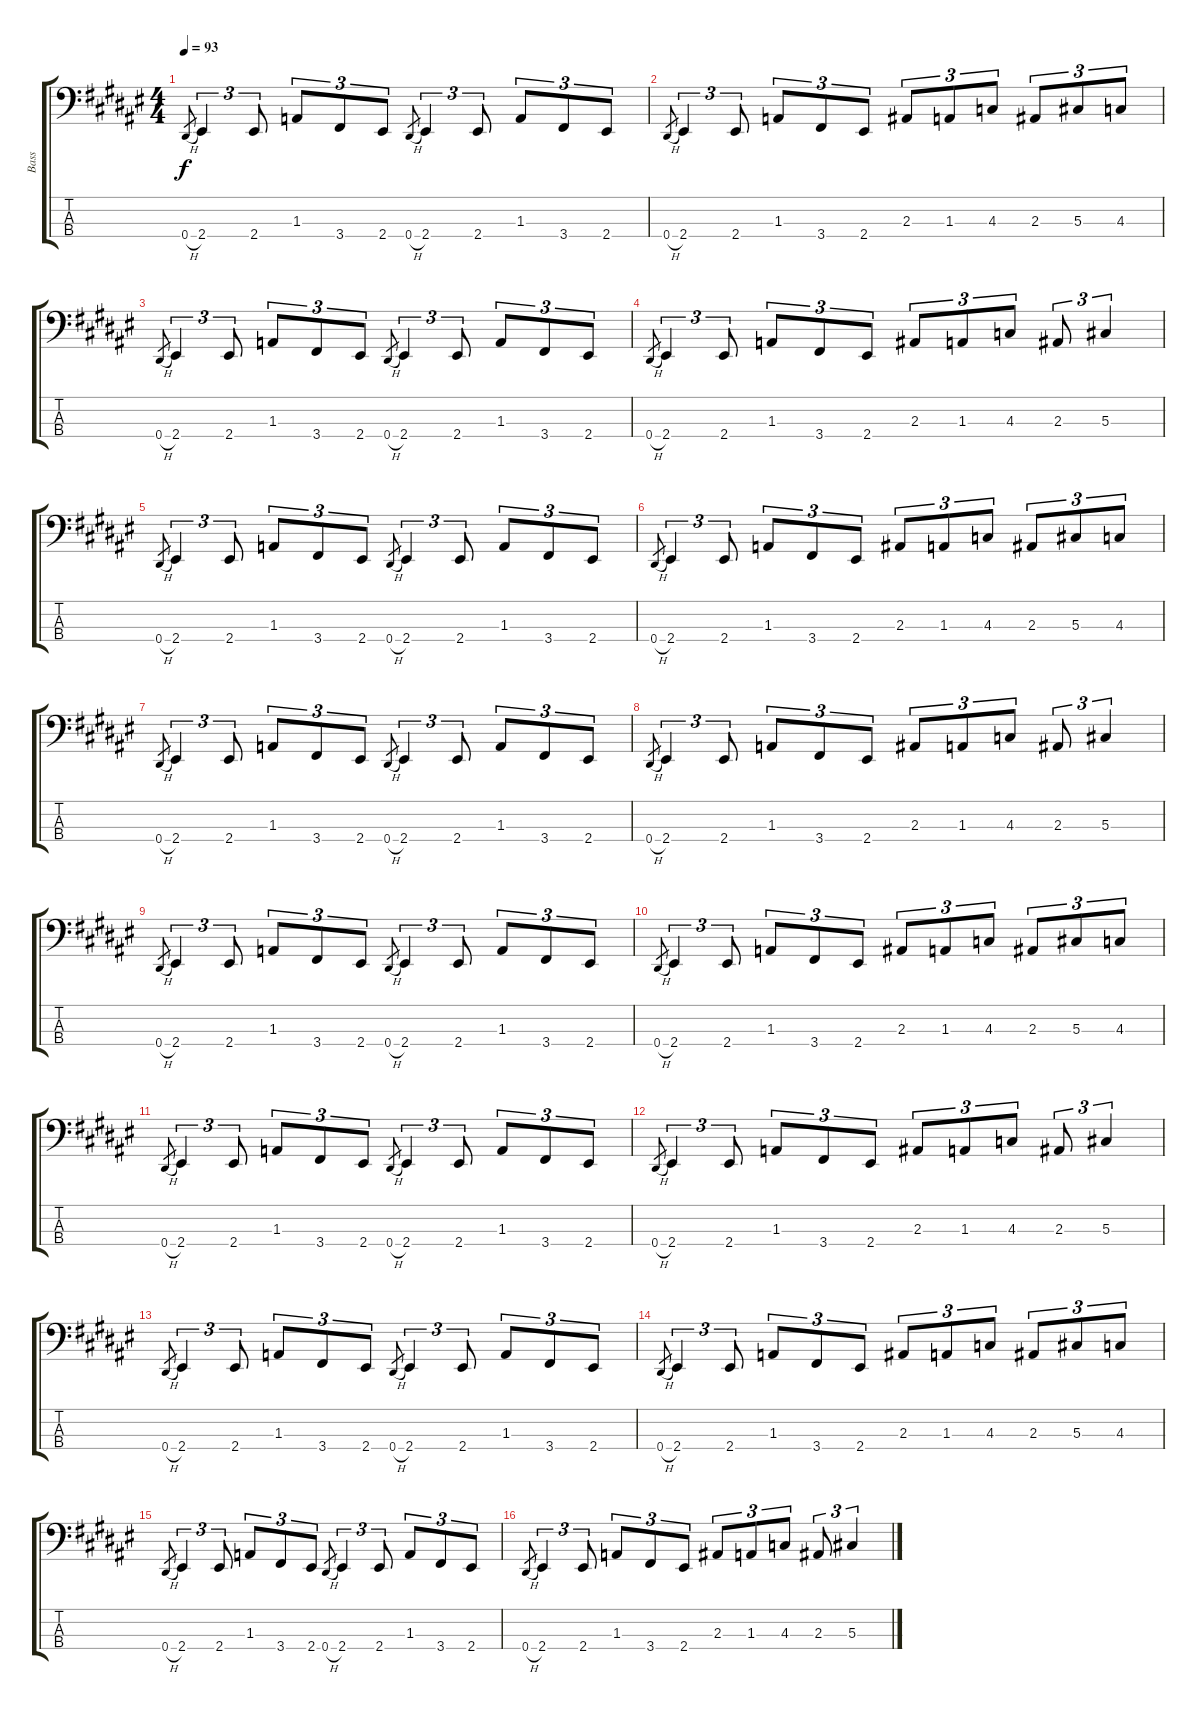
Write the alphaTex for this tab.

\track ("Bass" "Bass") {instrument electricbasspick}
\staff {score tabs}
\tuning (Gb2 Db2 Ab1 Eb1) {hide}
\ts (4 4)
\tempo 93
\clef f4
\ks d#minor
0.4{h}.8{gr dy f} 2.4.4{tu (3 2)} 2.4.8{tu (3 2)} 1.3.8{tu (3 2)} 3.4.8{tu (3 2)} 2.4.8{tu (3 2)} 0.4{h}.8{gr} 2.4.4{tu (3 2)} 2.4.8{tu (3 2)} 1.3.8{tu (3 2)} 3.4.8{tu (3 2)} 2.4.8{tu (3 2)} |
0.4{h}.8{gr} 2.4.4{tu (3 2)} 2.4.8{tu (3 2)} 1.3.8{tu (3 2)} 3.4.8{tu (3 2)} 2.4.8{tu (3 2)} 2.3.8{tu (3 2)} 1.3.8{tu (3 2)} 4.3.8{tu (3 2)} 2.3.8{tu (3 2)} 5.3.8{tu (3 2)} 4.3.8{tu (3 2)} |
0.4{h}.8{gr} 2.4.4{tu (3 2)} 2.4.8{tu (3 2)} 1.3.8{tu (3 2)} 3.4.8{tu (3 2)} 2.4.8{tu (3 2)} 0.4{h}.8{gr} 2.4.4{tu (3 2)} 2.4.8{tu (3 2)} 1.3.8{tu (3 2)} 3.4.8{tu (3 2)} 2.4.8{tu (3 2)} |
0.4{h}.8{gr} 2.4.4{tu (3 2)} 2.4.8{tu (3 2)} 1.3.8{tu (3 2)} 3.4.8{tu (3 2)} 2.4.8{tu (3 2)} 2.3.8{tu (3 2)} 1.3.8{tu (3 2)} 4.3.8{tu (3 2)} 2.3.8{tu (3 2)} 5.3.4{tu (3 2)} |
0.4{h}.8{gr} 2.4.4{tu (3 2)} 2.4.8{tu (3 2)} 1.3.8{tu (3 2)} 3.4.8{tu (3 2)} 2.4.8{tu (3 2)} 0.4{h}.8{gr} 2.4.4{tu (3 2)} 2.4.8{tu (3 2)} 1.3.8{tu (3 2)} 3.4.8{tu (3 2)} 2.4.8{tu (3 2)} |
0.4{h}.8{gr} 2.4.4{tu (3 2)} 2.4.8{tu (3 2)} 1.3.8{tu (3 2)} 3.4.8{tu (3 2)} 2.4.8{tu (3 2)} 2.3.8{tu (3 2)} 1.3.8{tu (3 2)} 4.3.8{tu (3 2)} 2.3.8{tu (3 2)} 5.3.8{tu (3 2)} 4.3.8{tu (3 2)} |
0.4{h}.8{gr} 2.4.4{tu (3 2)} 2.4.8{tu (3 2)} 1.3.8{tu (3 2)} 3.4.8{tu (3 2)} 2.4.8{tu (3 2)} 0.4{h}.8{gr} 2.4.4{tu (3 2)} 2.4.8{tu (3 2)} 1.3.8{tu (3 2)} 3.4.8{tu (3 2)} 2.4.8{tu (3 2)} |
0.4{h}.8{gr} 2.4.4{tu (3 2)} 2.4.8{tu (3 2)} 1.3.8{tu (3 2)} 3.4.8{tu (3 2)} 2.4.8{tu (3 2)} 2.3.8{tu (3 2)} 1.3.8{tu (3 2)} 4.3.8{tu (3 2)} 2.3.8{tu (3 2)} 5.3.4{tu (3 2)} |
0.4{h}.8{gr} 2.4.4{tu (3 2)} 2.4.8{tu (3 2)} 1.3.8{tu (3 2)} 3.4.8{tu (3 2)} 2.4.8{tu (3 2)} 0.4{h}.8{gr} 2.4.4{tu (3 2)} 2.4.8{tu (3 2)} 1.3.8{tu (3 2)} 3.4.8{tu (3 2)} 2.4.8{tu (3 2)} |
0.4{h}.8{gr} 2.4.4{tu (3 2)} 2.4.8{tu (3 2)} 1.3.8{tu (3 2)} 3.4.8{tu (3 2)} 2.4.8{tu (3 2)} 2.3.8{tu (3 2)} 1.3.8{tu (3 2)} 4.3.8{tu (3 2)} 2.3.8{tu (3 2)} 5.3.8{tu (3 2)} 4.3.8{tu (3 2)} |
0.4{h}.8{gr} 2.4.4{tu (3 2)} 2.4.8{tu (3 2)} 1.3.8{tu (3 2)} 3.4.8{tu (3 2)} 2.4.8{tu (3 2)} 0.4{h}.8{gr} 2.4.4{tu (3 2)} 2.4.8{tu (3 2)} 1.3.8{tu (3 2)} 3.4.8{tu (3 2)} 2.4.8{tu (3 2)} |
0.4{h}.8{gr} 2.4.4{tu (3 2)} 2.4.8{tu (3 2)} 1.3.8{tu (3 2)} 3.4.8{tu (3 2)} 2.4.8{tu (3 2)} 2.3.8{tu (3 2)} 1.3.8{tu (3 2)} 4.3.8{tu (3 2)} 2.3.8{tu (3 2)} 5.3.4{tu (3 2)} |
0.4{h}.8{gr} 2.4.4{tu (3 2)} 2.4.8{tu (3 2)} 1.3.8{tu (3 2)} 3.4.8{tu (3 2)} 2.4.8{tu (3 2)} 0.4{h}.8{gr} 2.4.4{tu (3 2)} 2.4.8{tu (3 2)} 1.3.8{tu (3 2)} 3.4.8{tu (3 2)} 2.4.8{tu (3 2)} |
0.4{h}.8{gr} 2.4.4{tu (3 2)} 2.4.8{tu (3 2)} 1.3.8{tu (3 2)} 3.4.8{tu (3 2)} 2.4.8{tu (3 2)} 2.3.8{tu (3 2)} 1.3.8{tu (3 2)} 4.3.8{tu (3 2)} 2.3.8{tu (3 2)} 5.3.8{tu (3 2)} 4.3.8{tu (3 2)} |
0.4{h}.8{gr} 2.4.4{tu (3 2)} 2.4.8{tu (3 2)} 1.3.8{tu (3 2)} 3.4.8{tu (3 2)} 2.4.8{tu (3 2)} 0.4{h}.8{gr} 2.4.4{tu (3 2)} 2.4.8{tu (3 2)} 1.3.8{tu (3 2)} 3.4.8{tu (3 2)} 2.4.8{tu (3 2)} |
0.4{h}.8{gr} 2.4.4{tu (3 2)} 2.4.8{tu (3 2)} 1.3.8{tu (3 2)} 3.4.8{tu (3 2)} 2.4.8{tu (3 2)} 2.3.8{tu (3 2)} 1.3.8{tu (3 2)} 4.3.8{tu (3 2)} 2.3.8{tu (3 2)} 5.3.4{tu (3 2)}
